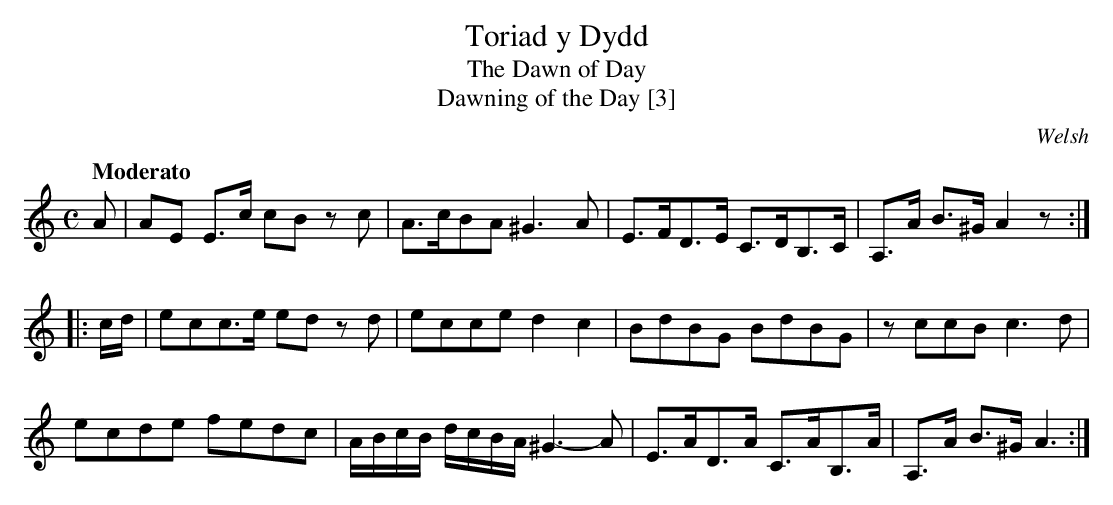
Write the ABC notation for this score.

X:1
T:Toriad y Dydd
T:Dawn of Day, The
T:Dawning of the Day [3]
M:C
L:1/8
Q:"Moderato"
O:Welsh
K:Amin
A|AE E>c cB zc|A>cBA ^G3A|E>FD>E C>DB,>C|A,>A B>^G A2 z:|
|:c/d/|ecc>e ed zd|ecce d2c2|BdBG BdBG|zccB c3d|
ecde fedc|A/B/c/B/ d/c/B/A/ ^G3-A|E>AD>A C>AB,>A|A,>A B>^G A3:|
